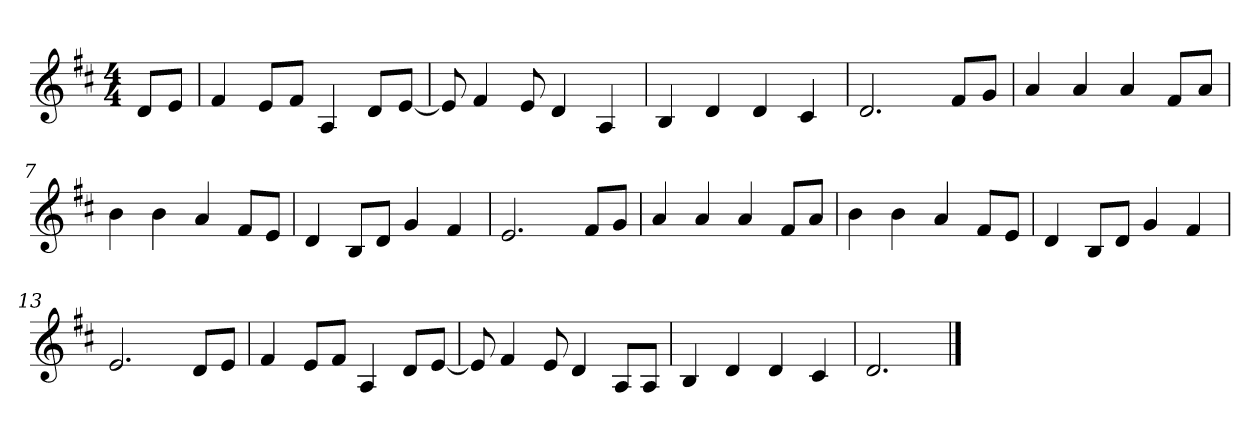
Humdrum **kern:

**kern
*part1
*staff1
*clefG2
*k[f#c#]
*D:
*M4/4
=1
8d/L
8e/J
=2
4f#/
8e/L
8f#/J
4A/
8d/L
[8e/J
=3
8e/]
4f#/
8e/
4d/
4A/
=4
4B/
4d/
4d/
4c#/
=5
2.d/
8f#/L
8g/J
=6
4a/
4a/
4a/
8f#/L
8a/J
=7
4b\
4b\
4a/
8f#/L
8e/J
=8
4d/
8B/L
8d/J
4g/
4f#/
!!LO:LB:g=z
=9
2.e/
8f#/L
8g/J
=10
4a/
4a/
4a/
8f#/L
8a/J
=11
4b\
4b\
4a/
8f#/L
8e/J
=12
4d/
8B/L
8d/J
4g/
4f#/
=13
2.e/
8d/L
8e/J
=14
4f#/
8e/L
8f#/J
4A/
8d/L
[8e/J
=15
8e/]
4f#/
8e/
4d/
8A/L
8A/J
=16
4B/
4d/
4d/
4c#/
!!LO:LB:g=z
=17
2.d/
==
*-
